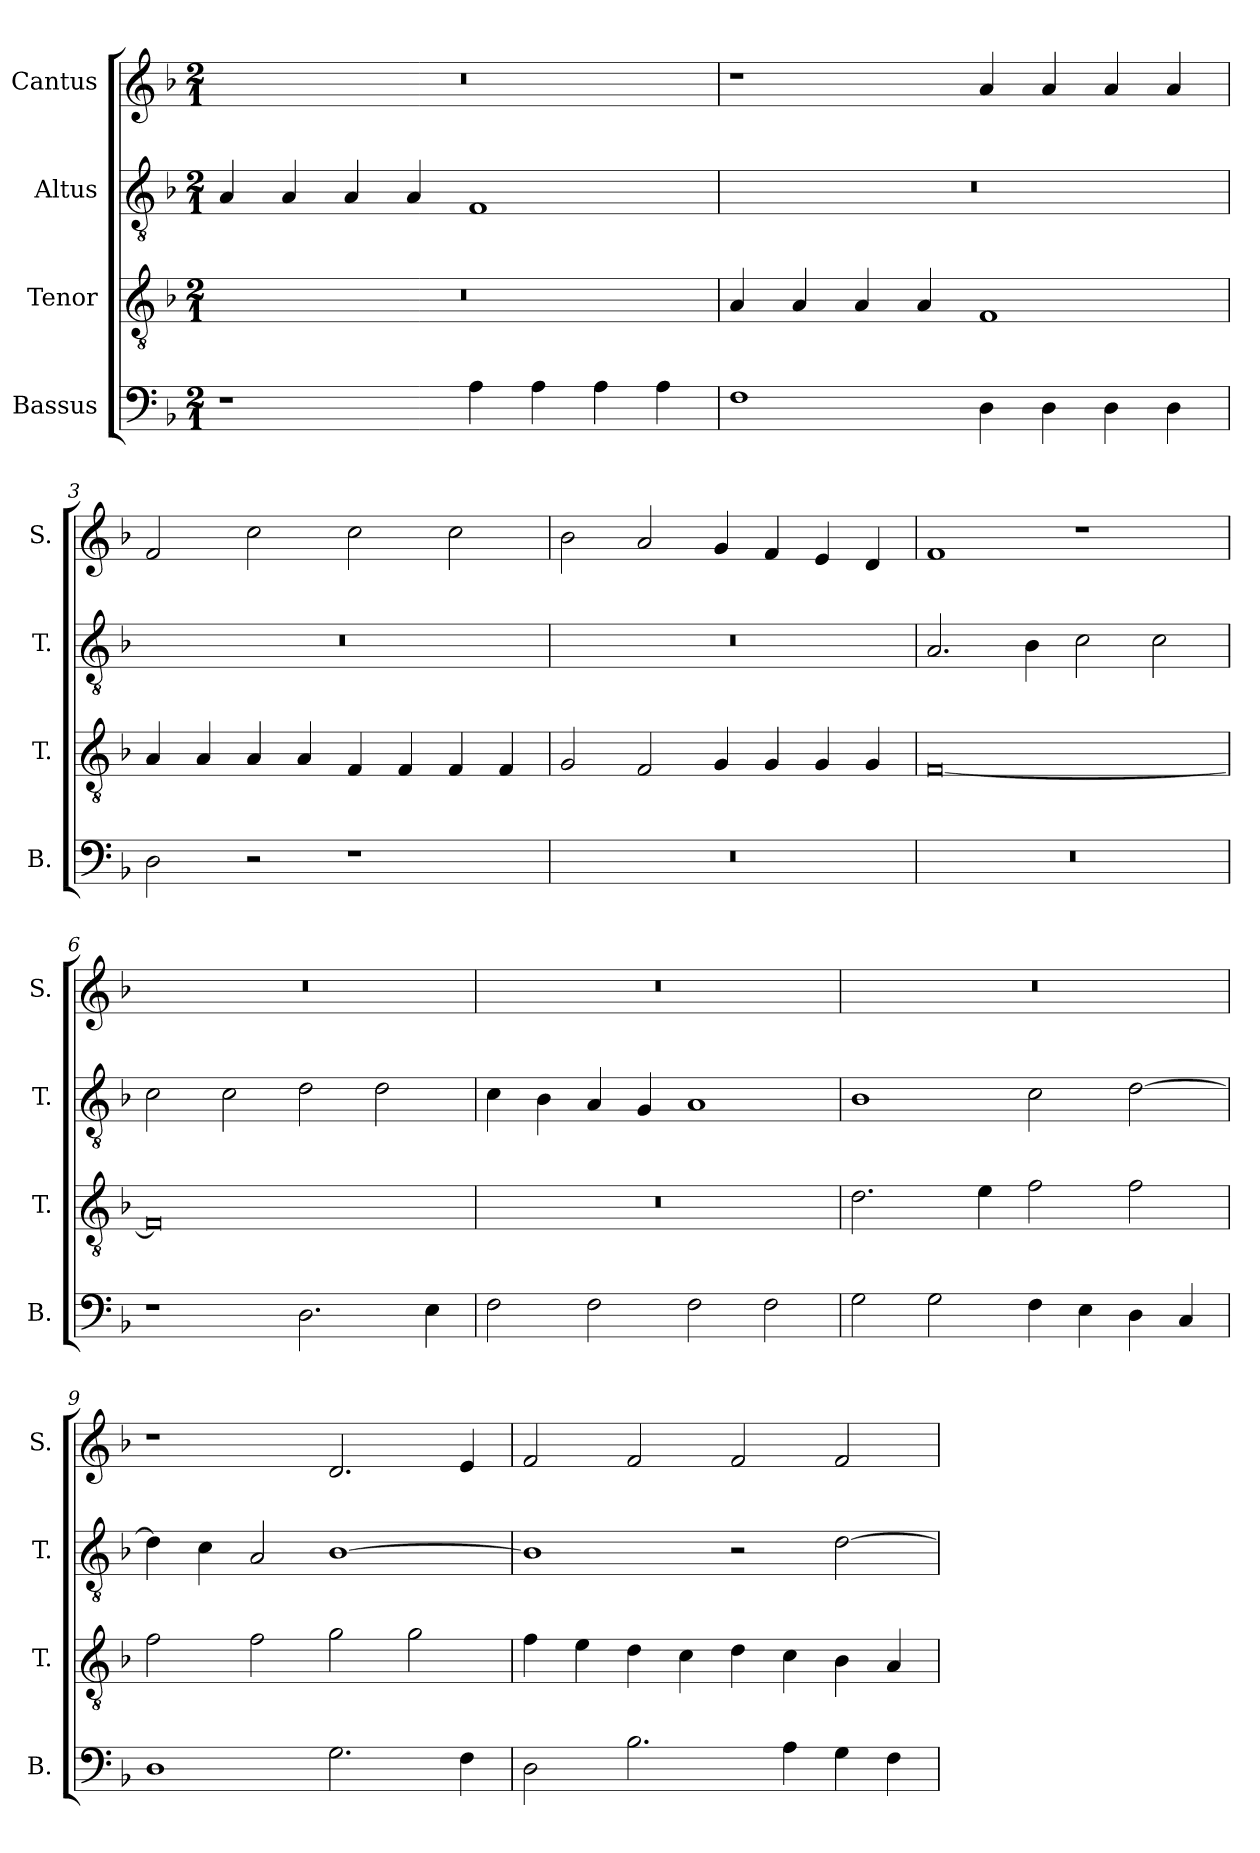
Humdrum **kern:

**kern	**kern	**kern	**kern
*part4	*part3	*part2	*part1
*staff4	*staff3	*staff2	*staff1
*I"Bassus	*I"Tenor	*I"Altus	*I"Cantus
*I'B.	*I'T.	*I'T.	*I'S.
!!LO:PB:g=z
*clefF4	*clefGv2	*clefGv2	*clefG2
*	*ITrd7c12	*ITrd7c12	*
*k[b-]	*k[b-]	*k[b-]	*k[b-]
*F:	*F:	*F:	*F:
*M2/1	*M2/1	*M2/1	*M2/1
=1	=1	=1	=1
!	!LO:N:vis=1	!	!LO:N:vis=1
1r	0r	4AAi/	0r
.	.	4AAi/	.
.	.	4AAi/	.
.	.	4AAi/	.
4Ai\	.	1FFi	.
4Ai\	.	.	.
4Ai\	.	.	.
4Ai\	.	.	.
=2	=2	=2	=2
!	!	!LO:N:vis=1	!
1Fi	4AAi/	0r	1r
.	4AAi/	.	.
.	4AAi/	.	.
.	4AAi/	.	.
4Di\	1FFi	.	4ai/
4Di\	.	.	4ai/
4Di\	.	.	4ai/
4Di\	.	.	4ai/
=3	=3	=3	=3
!	!	!LO:N:vis=1	!
2Di\	4AAi/	0r	2fi/
.	4AAi/	.	.
2r	4AAi/	.	2cci\
.	4AAi/	.	.
1r	4FFi/	.	2cci\
.	4FFi/	.	.
.	4FFi/	.	2cci\
.	4FFi/	.	.
=4	=4	=4	=4
!LO:N:vis=1	!	!LO:N:vis=1	!
0r	2GGi/	0r	2b-i\
.	2FFi/	.	2ai/
.	4GGi/	.	4gi/
.	4GGi/	.	4fi/
.	4GGi/	.	4ei/
.	4GGi/	.	4di/
!!LO:LB:g=z
=5	=5	=5	=5
!LO:N:vis=1	!	!	!
0r	[<0FFi	2.AAi/	1fi
.	.	4BB-i\	.
.	.	2Ci\	1r
.	.	2Ci\	.
=6	=6	=6	=6
!	!	!	!LO:N:vis=1
1r	0FFi]	2Ci\	0r
.	.	2Ci\	.
2.Di\	.	2Di\	.
.	.	2Di\	.
4Ei\	.	.	.
=7	=7	=7	=7
!	!LO:N:vis=1	!	!LO:N:vis=1
2Fi\	0r	4Ci\	0r
.	.	4BB-i\	.
2Fi\	.	4AAi/	.
.	.	4GGi/	.
2Fi\	.	1AAi	.
2Fi\	.	.	.
=8	=8	=8	=8
!	!	!	!LO:N:vis=1
2Gi\	2.Di\	1BB-i	0r
2Gi\	.	.	.
.	4Ei\	.	.
4Fi\	2Fi\	2Ci\	.
4Ei\	.	.	.
4Di\	2Fi\	[>2Di\	.
4Ci/	.	.	.
=9	=9	=9	=9
1Di	2Fi\	4Di\]	1r
.	.	4Ci\	.
.	2Fi\	2AAi/	.
2.Gi\	2Gi\	[>1BB-i	2.di/
.	2Gi\	.	.
4Fi\	.	.	4ei/
!!LO:LB:g=z
=10	=10	=10	=10
2Di\	4Fi\	1BB-i]	2fi/
.	4Ei\	.	.
2.B-i\	4Di\	.	2fi/
.	4Ci\	.	.
.	4Di\	2r	2fi/
4Ai\	4Ci\	.	.
4Gi\	4BB-i\	[>2Di\	2fi/
4Fi\	4AAi/	.	.
=	=	=	=
*-	*-	*-	*-
